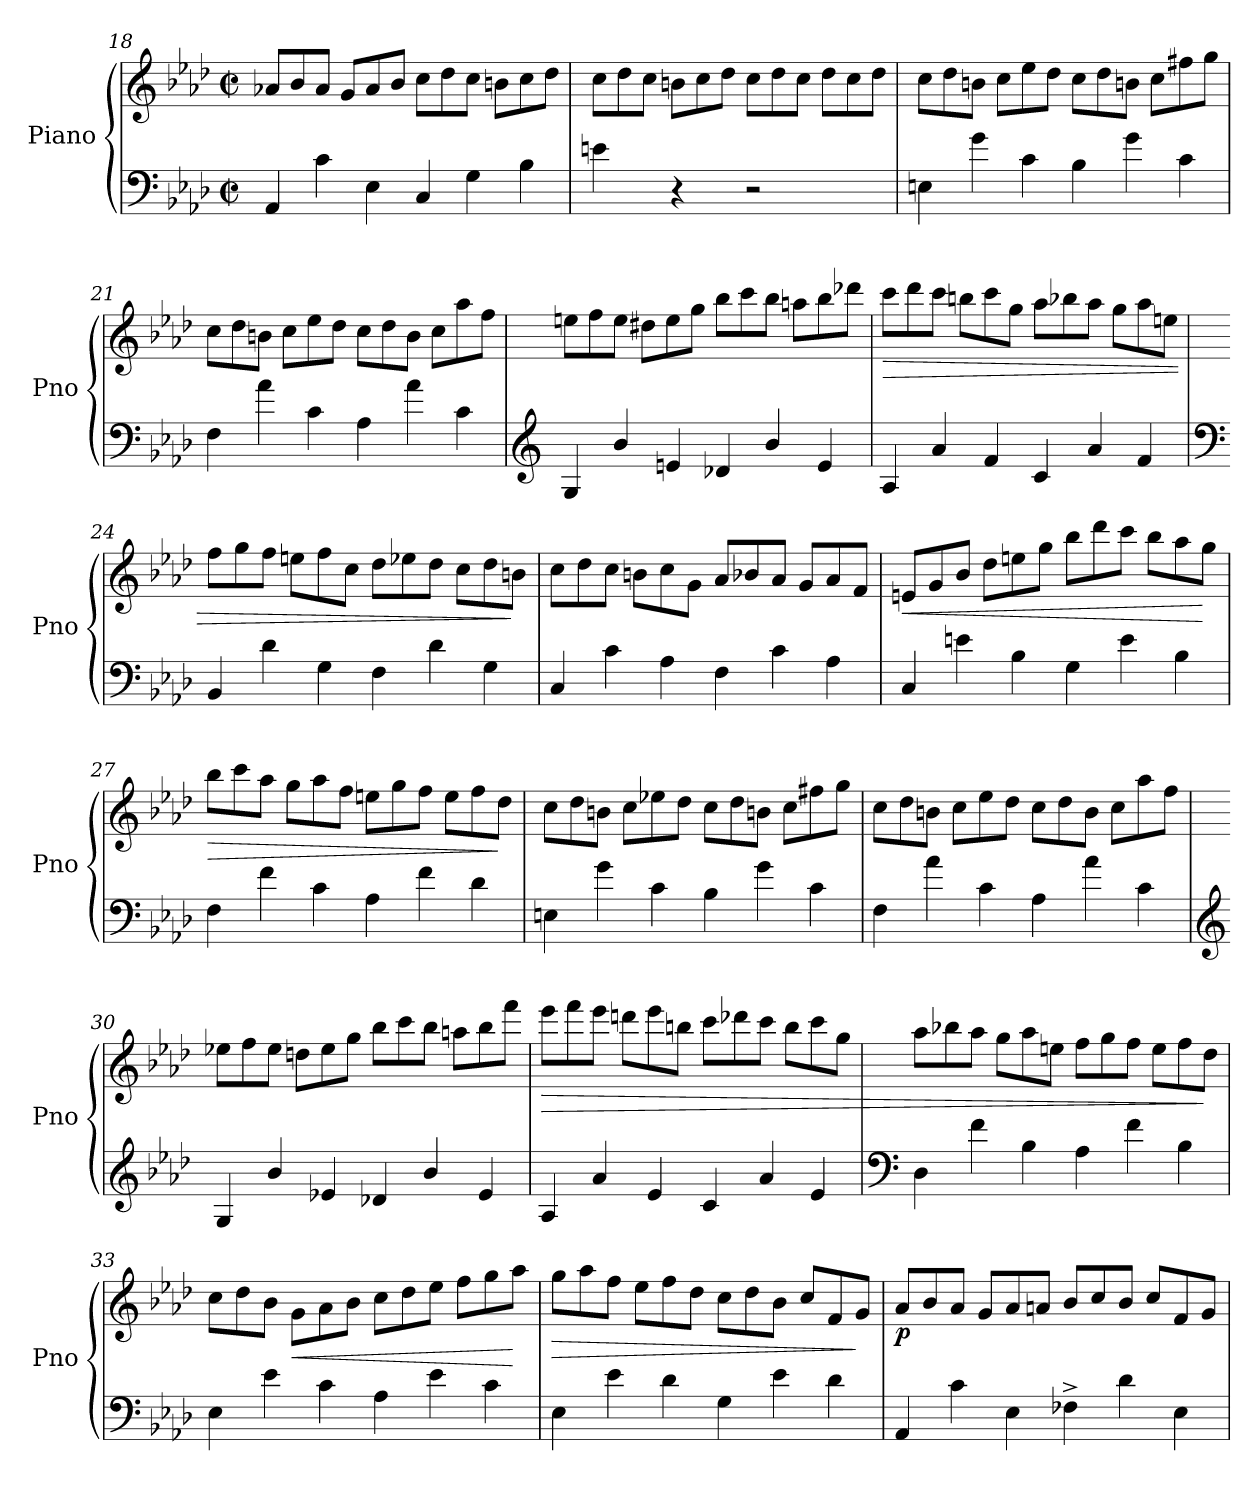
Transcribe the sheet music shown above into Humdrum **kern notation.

**kern	**kern	**dynam
*part1	*part1	*part1
*staff2	*staff1	*staff1/2
*I"Piano	*	*
*I'Pno	*	*
!!LO:LB:g=z
*clefF4	*clefG2	*
*k[b-e-a-d-]	*k[b-e-a-d-]	*
*M4/4	*M4/4	*
*met(c|)	*met(c|)	*
*Xtuplet	*Xtuplet	*
=18	=18	=18
!	!	!LO:DY:b
6AA-/	12a-X/L	other-dynamics
.	12b-/	.
6c\	12a-/J	.
.	12g/L	.
6E-\	12a-/	.
.	12b-/J	.
6C/	12cc\L	.
.	12dd-\	.
6G\	12cc\J	.
.	12bn\L	.
6B-\	12cc\	.
.	12dd-\J	.
=19	=19	=19
4en\	12cc\L	.
.	12dd-\	.
.	12cc\J	.
4r	12bn\L	.
.	12cc\	.
!	!	!LO:DY:b
.	12dd-\J	other-dynamics
2r	12cc\L	.
.	12dd-\	.
.	12cc\J	.
.	12dd-\L	.
.	12cc\	.
.	12dd-\J	.
=20	=20	=20
6En\	12cc\L	.
.	12dd-\	.
6g\	12bn\J	.
.	12cc\L	.
6c\	12ee-\	.
.	12dd-\J	.
6B-\	12cc\L	.
.	12dd-\	.
6g\	12bn\J	.
.	12cc\L	.
6c\	12ff#X\	.
.	12gg\J	.
!!LO:LB:g=z
=21	=21	=21
6F\	12cc\L	.
.	12dd-\	.
6a-\	12bn\J	.
.	12cc\L	.
6c\	12ee-\	.
.	12dd-\J	.
6A-\	12cc\L	.
.	12dd-\	.
6a-\	12b\J	.
.	12cc\L	.
6c\	12aa-\	.
.	12ff\J	.
=22	=22	=22
*clefG2	*	*
6G/	12een\L	.
.	12ff\	.
6b-/	12ee\J	.
.	12dd#X\L	.
6en/	12ee\	.
.	12gg\J	.
6d-X/	12bb-\L	.
.	12ccc\	.
6b-/	12bb-\J	.
.	12aan\L	.
6e/	12bb-\	.
.	12ddd-X\J	.
=23	=23	=23
!	!	!LO:HP:b
6A-/	12ccc\L	>
.	12ddd-\	.
6a-/	12ccc\J	.
.	12bbn\L	.
6f/	12ccc\	.
.	12gg\J	.
6c/	12aa-\L	.
.	12bb-X\	.
6a-/	12aa-\J	.
.	12gg\L	.
6f/	12aa-\	.
.	12een\J	.
!!LO:LB:g=z
=24	=24	=24
*clefF4	*	*
6BB-/	12ff\L	.
.	12gg\	.
6d-\	12ff\J	.
.	12een\L	.
6G\	12ff\	.
.	12cc\J	.
6F\	12dd-\L	.
.	12ee-X\	.
6d-\	12dd-\J	.
.	12cc\L	.
6G\	12dd-\	.
.	12bn\J	]
=25	=25	=25
6C/	12cc\L	.
.	12dd-\	.
6c\	12cc\J	.
.	12bn\L	.
6A-\	12cc\	.
.	12g\J	.
6F\	12a-/L	.
.	12b-X/	.
6c\	12a-/J	.
.	12g/L	.
6A-\	12a-/	.
.	12f/J	.
=26	=26	=26
!	!	!LO:HP:b
6C/	12en/L	<
.	12g/	.
6en\	12b-/J	.
.	12dd-\L	.
6B-\	12een\	.
.	12gg\J	.
6G\	12bb-\L	.
.	12ddd-\	.
6e\	12ccc\J	.
.	12bb-\L	.
6B-\	12aa-\	.
.	12gg\J	[
!!LO:PB:g=z
=27	=27	=27
!	!	!LO:HP:b
6F\	12bb-\L	>
.	12ccc\	.
6f\	12aa-\J	.
.	12gg\L	.
6c\	12aa-\	.
.	12ff\J	.
6A-\	12een\L	.
.	12gg\	.
6f\	12ff\J	.
.	12ee\L	.
6d-\	12ff\	.
.	12dd-\J	]
!!LO:LB:g=z
=28	=28	=28
6En\	12cc\L	.
.	12dd-\	.
6g\	12bn\J	.
.	12cc\L	.
6c\	12ee-X\	.
.	12dd-\J	.
6B-\	12cc\L	.
.	12dd-\	.
6g\	12bn\J	.
.	12cc\L	.
6c\	12ff#X\	.
.	12gg\J	.
=29	=29	=29
6F\	12cc\L	.
.	12dd-\	.
6a-\	12bn\J	.
.	12cc\L	.
6c\	12ee-\	.
.	12dd-\J	.
6A-\	12cc\L	.
.	12dd-\	.
6a-\	12b\J	.
.	12cc\L	.
6c\	12aa-\	.
.	12ff\J	.
=30	=30	=30
*clefG2	*	*
6G/	12ee-X\L	.
.	12ff\	.
6b-/	12ee-\J	.
.	12ddn\L	.
6e-X/	12ee-\	.
.	12gg\J	.
6d-X/	12bb-\L	.
.	12ccc\	.
6b-/	12bb-\J	.
.	12aan\L	.
6e-/	12bb-\	.
.	12fff\J	.
!!LO:LB:g=z
=31	=31	=31
!	!	!LO:HP:b
6A-/	12eee-\L	>
.	12fff\	.
6a-/	12eee-\J	.
.	12dddn\L	.
6e-/	12eee-\	.
.	12bbn\J	.
6c/	12ccc\L	.
.	12ddd-X\	.
6a-/	12ccc\J	.
.	12bb\L	.
6e-/	12ccc\	.
.	12gg\J	.
=32	=32	=32
*clefF4	*	*
6D-\	12aa-\L	.
.	12bb-X\	.
6f\	12aa-\J	.
.	12gg\L	.
6B-\	12aa-\	.
.	12een\J	.
6A-\	12ff\L	.
.	12gg\	.
6f\	12ff\J	.
.	12ee\L	.
6B-\	12ff\	.
.	12dd-\J	]
=33	=33	=33
6E-\	12cc\L	.
.	12dd-\	.
6e-\	12b-\J	.
!	!	!LO:HP:b
.	12g\L	<
6c\	12a-\	.
.	12b-\J	.
6A-\	12cc\L	.
.	12dd-\	.
6e-\	12ee-\J	.
.	12ff\L	.
6c\	12gg\	.
.	12aa-\J	[
!!LO:LB:g=z
=34	=34	=34
!	!	!LO:HP:b
6E-\	12gg\L	>
.	12aa-\	.
6e-\	12ff\J	.
.	12ee-\L	.
6d-\	12ff\	.
.	12dd-\J	.
6G\	12cc\L	.
.	12dd-\	.
6e-\	12b-\J	.
.	12cc/L	.
6d-\	12f/	.
.	12g/J	]
!!LO:LB:g=z
=35	=35	=35
!	!	!LO:DY:b
6AA-/	12a-/L	p
.	12b-/	.
6c\	12a-/J	.
.	12g/L	.
6E-\	12a-/	.
.	12an/J	.
6F-X^\	12b-/L	.
.	12cc/	.
6d-\	12b-/J	.
.	12cc/L	.
6E-\	12f/	.
.	12g/J	.
=	=	=
*-	*-	*-
